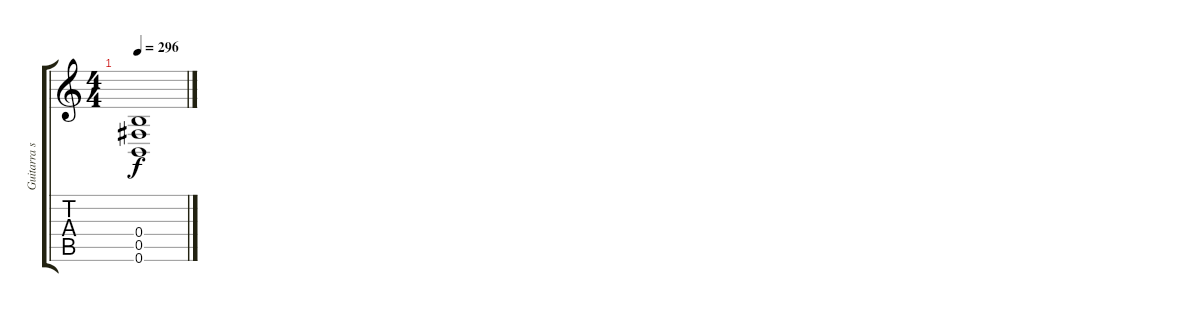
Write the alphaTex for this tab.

\track ("Guitarra solo" "Guitarra s") {instrument distortionguitar}
\staff {score tabs}
\tuning (Db4 Ab3 E3 B2 Gb2 B1) {hide}
\ts (4 4)
\tempo 296
\clef g2
\ks c
(0.4{t} 0.5{t} 0.6{t}).1{dy f}
